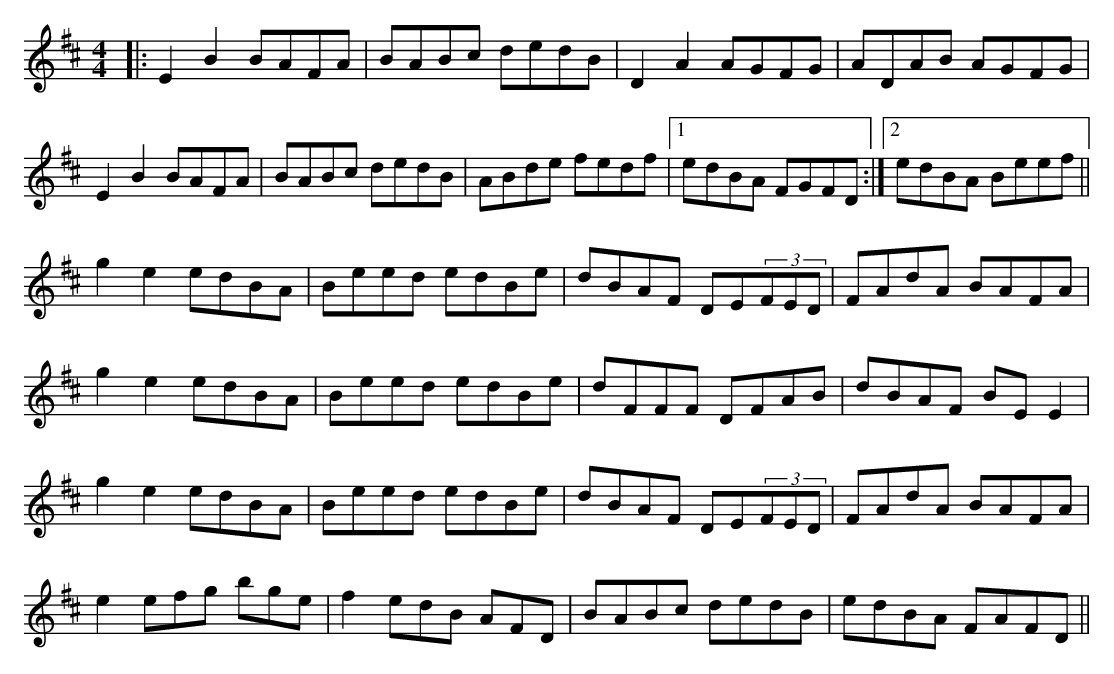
X:1
M:4/4
K:Edor
|:E2B2 BAFA|BABc dedB|D2A2 AGFG|ADAB AGFG|
E2B2 BAFA|BABc dedB|ABde fedf|1 edBA FGFD:|2 edBA Beef||
g2e2 edBA|Beed edBe|dBAF DE(3FED|FAdA BAFA|
g2e2 edBA|Beed edBe|dFFF DFAB|dBAF BEE2|
g2e2 edBA|Beed edBe|dBAF DE(3FED|FAdA BAFA|
e2efg bge|f2edB AFD|BABc dedB|edBA FAFD||
